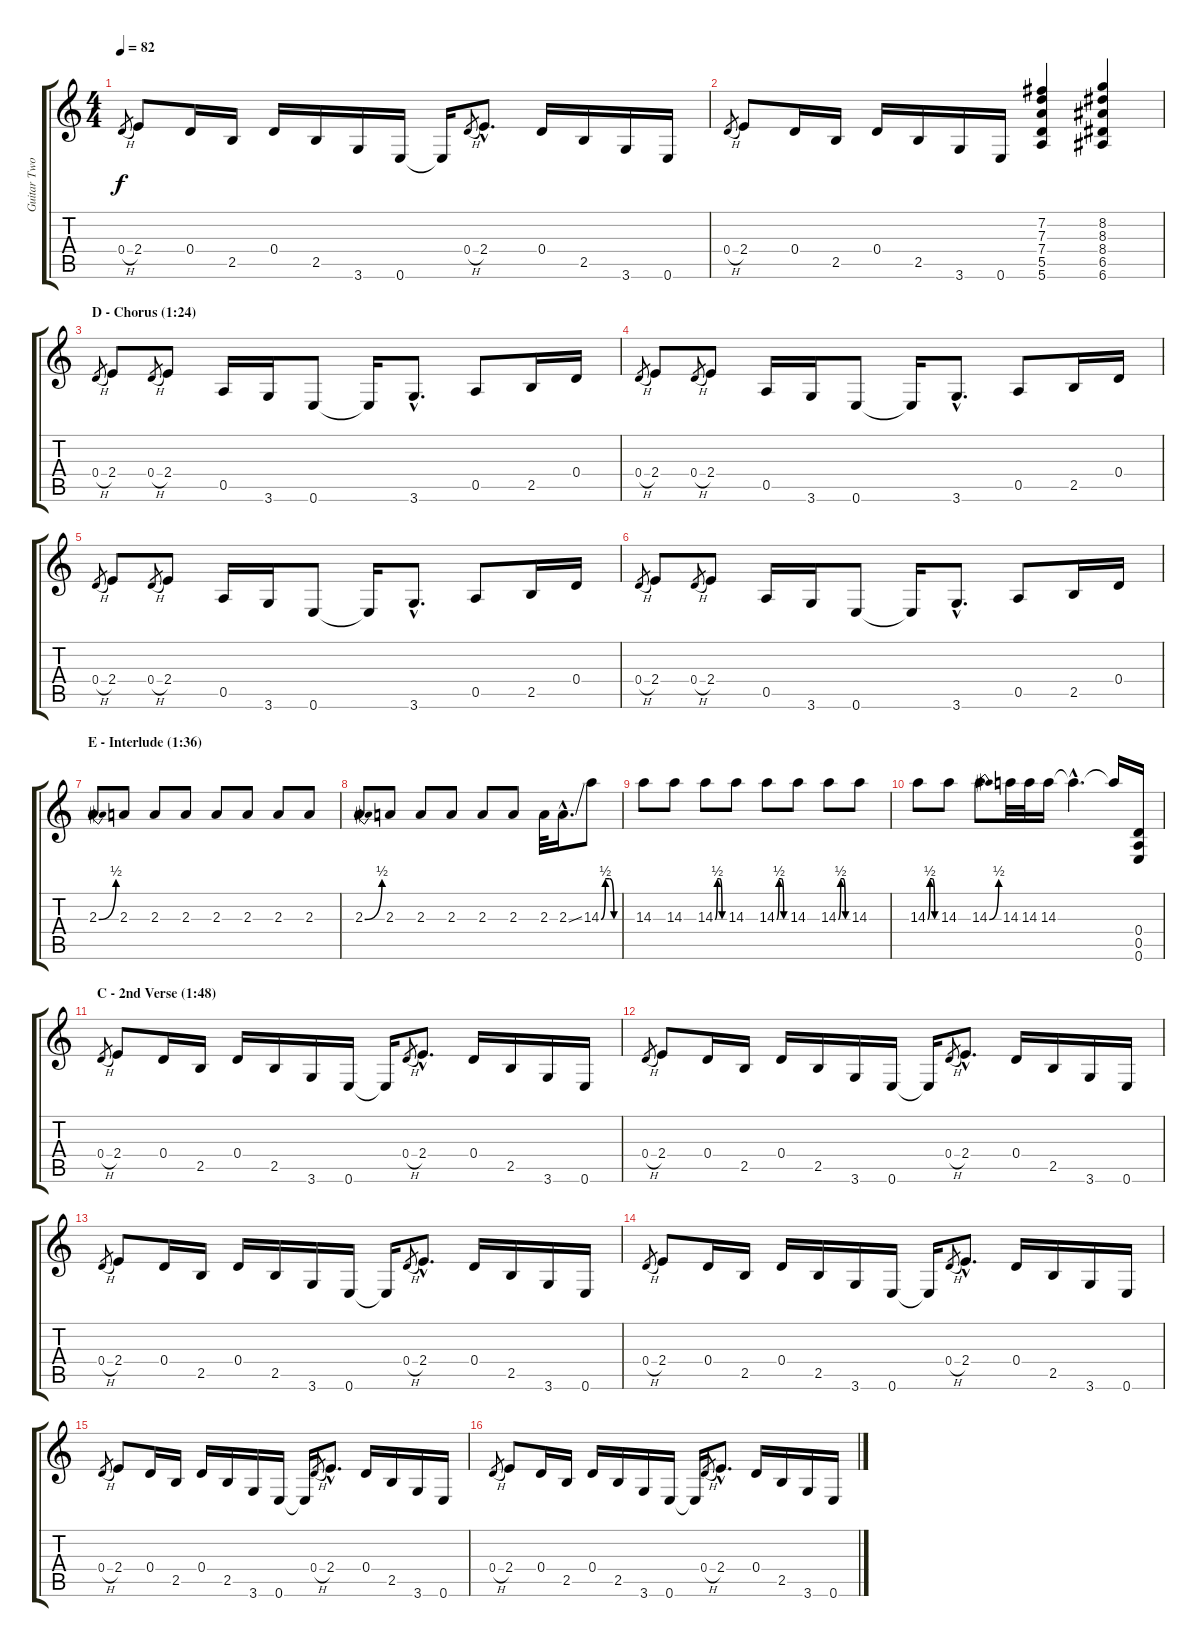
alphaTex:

\track ("Guitar Two" "Guitar Two") {instrument distortionguitar}
\staff {score tabs}
\tuning (E4 B3 G3 D3 A2 E2) {hide}
\ts (4 4)
\tempo 82
\clef g2
\ks c
0.4{h}.8{gr dy f} 2.4.8 0.4.16 2.5.16 0.4.16 2.5.16 3.6.16 0.6.16 0.6{t}.16 0.4{h}.8{gr} 2.4{hac}.8{d} 0.4.16 2.5.16 3.6.16 0.6.16 |
0.4{h}.8{gr} 2.4.8 0.4.16 2.5.16 0.4.16 2.5.16 3.6.16 0.6.16 (7.2 7.3 7.4 5.5 5.6).4 (8.2 8.3 8.4 6.5 6.6).4 |
\section ("" "D - Chorus (1:24)")
0.4{h}.8{gr} 2.4.8 0.4{h}.8{gr} 2.4.8 0.5.16 3.6.16 0.6.8 0.6{t}.16 3.6{hac}.8{d} 0.5.8 2.5.16 0.4.16 |
0.4{h}.8{gr} 2.4.8 0.4{h}.8{gr} 2.4.8 0.5.16 3.6.16 0.6.8 0.6{t}.16 3.6{hac}.8{d} 0.5.8 2.5.16 0.4.16 |
0.4{h}.8{gr} 2.4.8 0.4{h}.8{gr} 2.4.8 0.5.16 3.6.16 0.6.8 0.6{t}.16 3.6{hac}.8{d} 0.5.8 2.5.16 0.4.16 |
0.4{h}.8{gr} 2.4.8 0.4{h}.8{gr} 2.4.8 0.5.16 3.6.16 0.6.8 0.6{t}.16 3.6{hac}.8{d} 0.5.8 2.5.16 0.4.16 |
\section ("" "E - Interlude (1:36)")
2.3{be (bend 0 0 60 2)}.8 2.3.8 2.3.8 2.3.8 2.3.8 2.3.8 2.3.8 2.3.8 |
2.3{be (bend 0 0 60 2)}.8 2.3.8 2.3.8 2.3.8 2.3.8 2.3.8 2.3.32 2.3{ss hac}.16{d} 14.3{be (custom 0 0 15 2 30 2 45 0 60 0)}.8 |
14.3.8 14.3.8 14.3{be (custom 0 0 15 2 30 2 45 0 60 0)}.8 14.3.8 14.3{be (custom 0 0 15 2 30 2 45 0 60 0)}.8 14.3.8 14.3{be (custom 0 0 15 2 30 2 45 0 60 0)}.8 14.3.8 |
14.3{be (custom 0 0 15 2 30 2 45 0 60 0)}.8 14.3.8 14.3{be (bend 0 0 60 2)}.8 14.3.32 14.3.32 14.3.16 14.3{hac t}.4{d} 14.3{t}.16 (0.4 0.5 0.6).16 |
\section ("" "C - 2nd Verse (1:48)")
0.4{h}.8{gr} 2.4.8 0.4.16 2.5.16 0.4.16 2.5.16 3.6.16 0.6.16 0.6{t}.16 0.4{h}.8{gr} 2.4{hac}.8{d} 0.4.16 2.5.16 3.6.16 0.6.16 |
0.4{h}.8{gr} 2.4.8 0.4.16 2.5.16 0.4.16 2.5.16 3.6.16 0.6.16 0.6{t}.16 0.4{h}.8{gr} 2.4{hac}.8{d} 0.4.16 2.5.16 3.6.16 0.6.16 |
0.4{h}.8{gr} 2.4.8 0.4.16 2.5.16 0.4.16 2.5.16 3.6.16 0.6.16 0.6{t}.16 0.4{h}.8{gr} 2.4{hac}.8{d} 0.4.16 2.5.16 3.6.16 0.6.16 |
0.4{h}.8{gr} 2.4.8 0.4.16 2.5.16 0.4.16 2.5.16 3.6.16 0.6.16 0.6{t}.16 0.4{h}.8{gr} 2.4{hac}.8{d} 0.4.16 2.5.16 3.6.16 0.6.16 |
0.4{h}.8{gr} 2.4.8 0.4.16 2.5.16 0.4.16 2.5.16 3.6.16 0.6.16 0.6{t}.16 0.4{h}.8{gr} 2.4{hac}.8{d} 0.4.16 2.5.16 3.6.16 0.6.16 |
0.4{h}.8{gr} 2.4.8 0.4.16 2.5.16 0.4.16 2.5.16 3.6.16 0.6.16 0.6{t}.16 0.4{h}.8{gr} 2.4{hac}.8{d} 0.4.16 2.5.16 3.6.16 0.6.16
